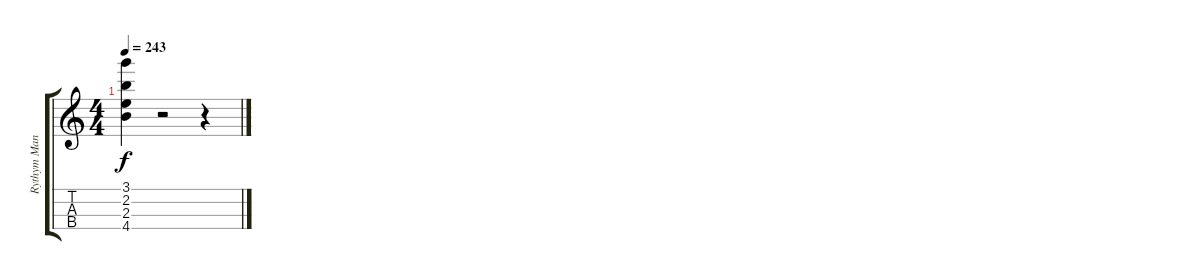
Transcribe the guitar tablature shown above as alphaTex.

\track ("Rythym Mandolin" "Rythym Man") {instrument banjo}
\staff {score tabs}
\tuning (E5 A4 D4 G3) {hide}
\displaytranspose 12
\ts (4 4)
\tempo 243
\clef g2
\ks c
(3.1{t} 2.2{t} 2.3{t} 4.4{t}).4{dy f} r.2 r.4
